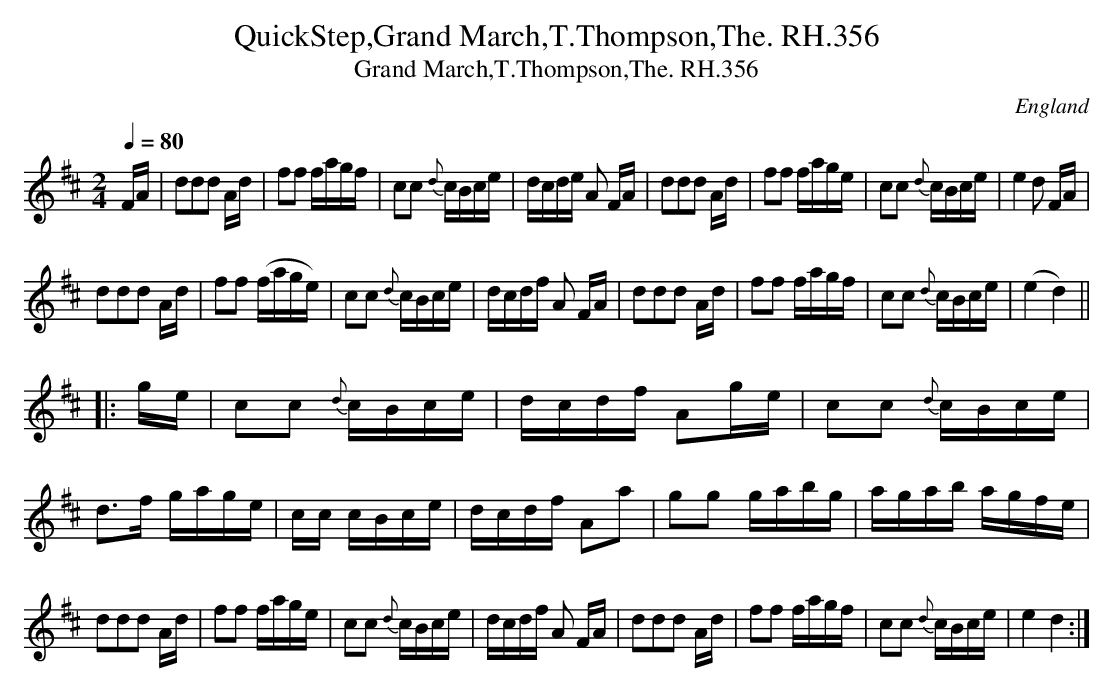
X:1
T:QuickStep,Grand March,T.Thompson,The. RH.356
T:Grand March,T.Thompson,The. RH.356
O:England
M:2/4
L:1/16
Q:1/4=80
K:D major
FA|d2d2d2 Ad|f2f2 fagf|c2c2 {d}cBce|dcde A2 FA|\
d2d2d2 Ad|f2f2 fage|c2c2 {d}cBce|e4d2 FA|
d2d2d2 Ad|f2f2 (fage)|c2c2 {d}cBce|dcdf A2 FA|\
d2d2d2 Ad|f2f2 fagf|c2c2 {d}cBce|(e4 d4)||
|:ge|c2c2 {d}cBce|dcdf A2ge|c2c2 {d}cBce|\
d3f gage|cc cBce|dcdf A2a2|g2g2 gabg|agab agfe|
d2d2d2 Ad|f2f2 fage|c2c2 {d}cBce|dcdf A2 FA|\
d2d2d2 Ad|f2f2 fagf|c2c2 {d}cBce|e4 d4:|
